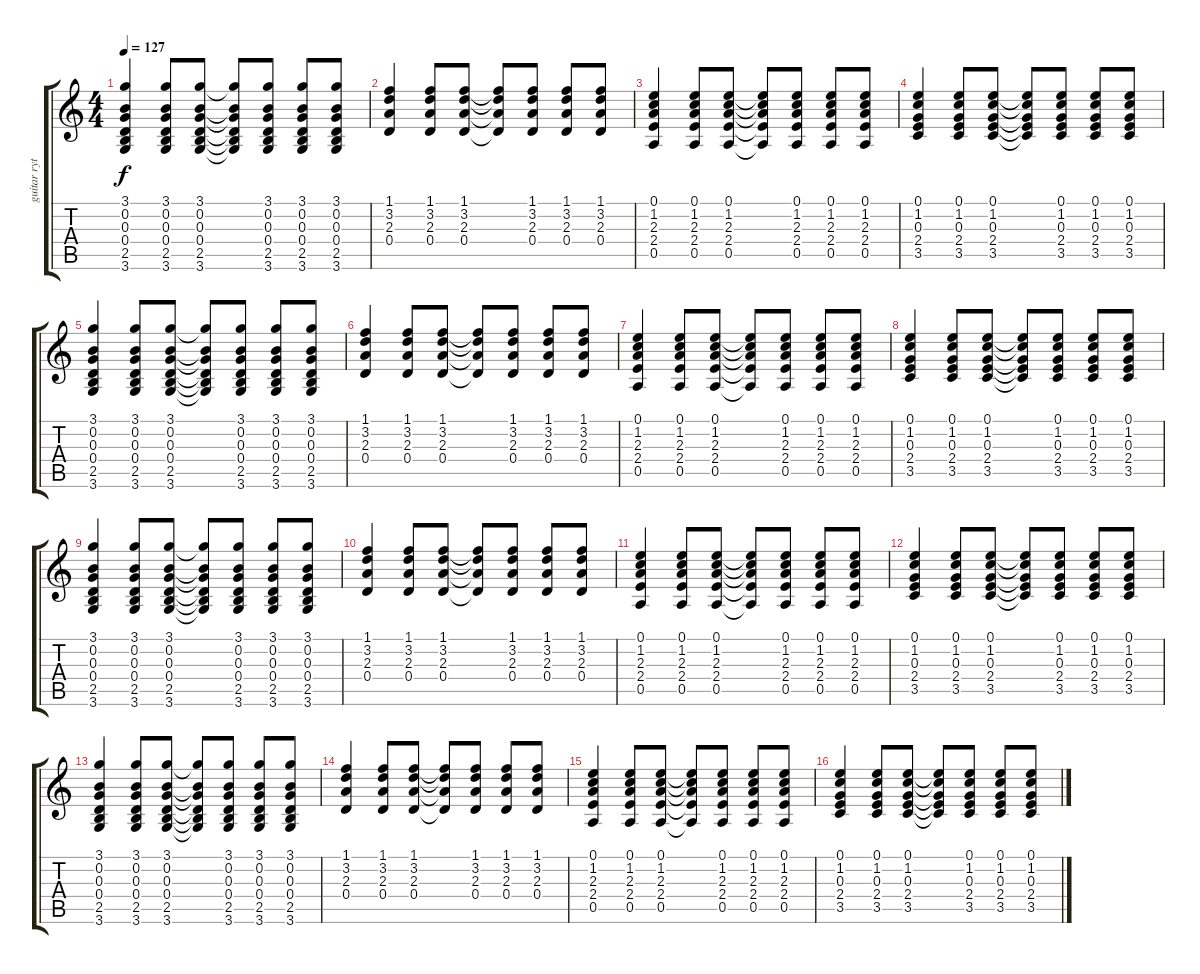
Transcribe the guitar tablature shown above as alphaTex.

\track ("guitar rythmik" "guitar ryt") {instrument acousticguitarsteel}
\staff {score tabs}
\tuning (E4 B3 G3 D3 A2 E2) {hide}
\ts (4 4)
\tempo 127
\clef g2
\ks c
(3.1 0.2 0.3 0.4 2.5 3.6).4{dy f} (3.1 0.2 0.3 0.4 2.5 3.6).8 (3.1 0.2 0.3 0.4 2.5 3.6).8 (3.1{t} 0.2{t} 0.3{t} 0.4{t} 2.5{t} 3.6{t}).8 (3.1 0.2 0.3 0.4 2.5 3.6).8 (3.1 0.2 0.3 0.4 2.5 3.6).8 (3.1 0.2 0.3 0.4 2.5 3.6).8 |
(1.1 3.2 2.3 0.4).4 (1.1 3.2 2.3 0.4).8 (1.1 3.2 2.3 0.4).8 (1.1{t} 3.2{t} 2.3{t} 0.4{t}).8 (1.1 3.2 2.3 0.4).8 (1.1 3.2 2.3 0.4).8 (1.1 3.2 2.3 0.4).8 |
(0.1 1.2 2.3 2.4 0.5).4 (0.1 1.2 2.3 2.4 0.5).8 (0.1 1.2 2.3 2.4 0.5).8 (0.1{t} 1.2{t} 2.3{t} 2.4{t} 0.5{t}).8 (0.1 1.2 2.3 2.4 0.5).8 (0.1 1.2 2.3 2.4 0.5).8 (0.1 1.2 2.3 2.4 0.5).8 |
(0.1 1.2 0.3 2.4 3.5).4 (0.1 1.2 0.3 2.4 3.5).8 (0.1 1.2 0.3 2.4 3.5).8 (0.1{t} 1.2{t} 0.3{t} 2.4{t} 3.5{t}).8 (0.1 1.2 0.3 2.4 3.5).8 (0.1 1.2 0.3 2.4 3.5).8 (0.1 1.2 0.3 2.4 3.5).8 |
(3.1 0.2 0.3 0.4 2.5 3.6).4 (3.1 0.2 0.3 0.4 2.5 3.6).8 (3.1 0.2 0.3 0.4 2.5 3.6).8 (3.1{t} 0.2{t} 0.3{t} 0.4{t} 2.5{t} 3.6{t}).8 (3.1 0.2 0.3 0.4 2.5 3.6).8 (3.1 0.2 0.3 0.4 2.5 3.6).8 (3.1 0.2 0.3 0.4 2.5 3.6).8 |
(1.1 3.2 2.3 0.4).4 (1.1 3.2 2.3 0.4).8 (1.1 3.2 2.3 0.4).8 (1.1{t} 3.2{t} 2.3{t} 0.4{t}).8 (1.1 3.2 2.3 0.4).8 (1.1 3.2 2.3 0.4).8 (1.1 3.2 2.3 0.4).8 |
(0.1 1.2 2.3 2.4 0.5).4 (0.1 1.2 2.3 2.4 0.5).8 (0.1 1.2 2.3 2.4 0.5).8 (0.1{t} 1.2{t} 2.3{t} 2.4{t} 0.5{t}).8 (0.1 1.2 2.3 2.4 0.5).8 (0.1 1.2 2.3 2.4 0.5).8 (0.1 1.2 2.3 2.4 0.5).8 |
(0.1 1.2 0.3 2.4 3.5).4 (0.1 1.2 0.3 2.4 3.5).8 (0.1 1.2 0.3 2.4 3.5).8 (0.1{t} 1.2{t} 0.3{t} 2.4{t} 3.5{t}).8 (0.1 1.2 0.3 2.4 3.5).8 (0.1 1.2 0.3 2.4 3.5).8 (0.1 1.2 0.3 2.4 3.5).8 |
(3.1 0.2 0.3 0.4 2.5 3.6).4 (3.1 0.2 0.3 0.4 2.5 3.6).8 (3.1 0.2 0.3 0.4 2.5 3.6).8 (3.1{t} 0.2{t} 0.3{t} 0.4{t} 2.5{t} 3.6{t}).8 (3.1 0.2 0.3 0.4 2.5 3.6).8 (3.1 0.2 0.3 0.4 2.5 3.6).8 (3.1 0.2 0.3 0.4 2.5 3.6).8 |
(1.1 3.2 2.3 0.4).4 (1.1 3.2 2.3 0.4).8 (1.1 3.2 2.3 0.4).8 (1.1{t} 3.2{t} 2.3{t} 0.4{t}).8 (1.1 3.2 2.3 0.4).8 (1.1 3.2 2.3 0.4).8 (1.1 3.2 2.3 0.4).8 |
(0.1 1.2 2.3 2.4 0.5).4 (0.1 1.2 2.3 2.4 0.5).8 (0.1 1.2 2.3 2.4 0.5).8 (0.1{t} 1.2{t} 2.3{t} 2.4{t} 0.5{t}).8 (0.1 1.2 2.3 2.4 0.5).8 (0.1 1.2 2.3 2.4 0.5).8 (0.1 1.2 2.3 2.4 0.5).8 |
(0.1 1.2 0.3 2.4 3.5).4 (0.1 1.2 0.3 2.4 3.5).8 (0.1 1.2 0.3 2.4 3.5).8 (0.1{t} 1.2{t} 0.3{t} 2.4{t} 3.5{t}).8 (0.1 1.2 0.3 2.4 3.5).8 (0.1 1.2 0.3 2.4 3.5).8 (0.1 1.2 0.3 2.4 3.5).8 |
(3.1 0.2 0.3 0.4 2.5 3.6).4 (3.1 0.2 0.3 0.4 2.5 3.6).8 (3.1 0.2 0.3 0.4 2.5 3.6).8 (3.1{t} 0.2{t} 0.3{t} 0.4{t} 2.5{t} 3.6{t}).8 (3.1 0.2 0.3 0.4 2.5 3.6).8 (3.1 0.2 0.3 0.4 2.5 3.6).8 (3.1 0.2 0.3 0.4 2.5 3.6).8 |
(1.1 3.2 2.3 0.4).4 (1.1 3.2 2.3 0.4).8 (1.1 3.2 2.3 0.4).8 (1.1{t} 3.2{t} 2.3{t} 0.4{t}).8 (1.1 3.2 2.3 0.4).8 (1.1 3.2 2.3 0.4).8 (1.1 3.2 2.3 0.4).8 |
(0.1 1.2 2.3 2.4 0.5).4 (0.1 1.2 2.3 2.4 0.5).8 (0.1 1.2 2.3 2.4 0.5).8 (0.1{t} 1.2{t} 2.3{t} 2.4{t} 0.5{t}).8 (0.1 1.2 2.3 2.4 0.5).8 (0.1 1.2 2.3 2.4 0.5).8 (0.1 1.2 2.3 2.4 0.5).8 |
(0.1 1.2 0.3 2.4 3.5).4 (0.1 1.2 0.3 2.4 3.5).8 (0.1 1.2 0.3 2.4 3.5).8 (0.1{t} 1.2{t} 0.3{t} 2.4{t} 3.5{t}).8 (0.1 1.2 0.3 2.4 3.5).8 (0.1 1.2 0.3 2.4 3.5).8 (0.1 1.2 0.3 2.4 3.5).8
